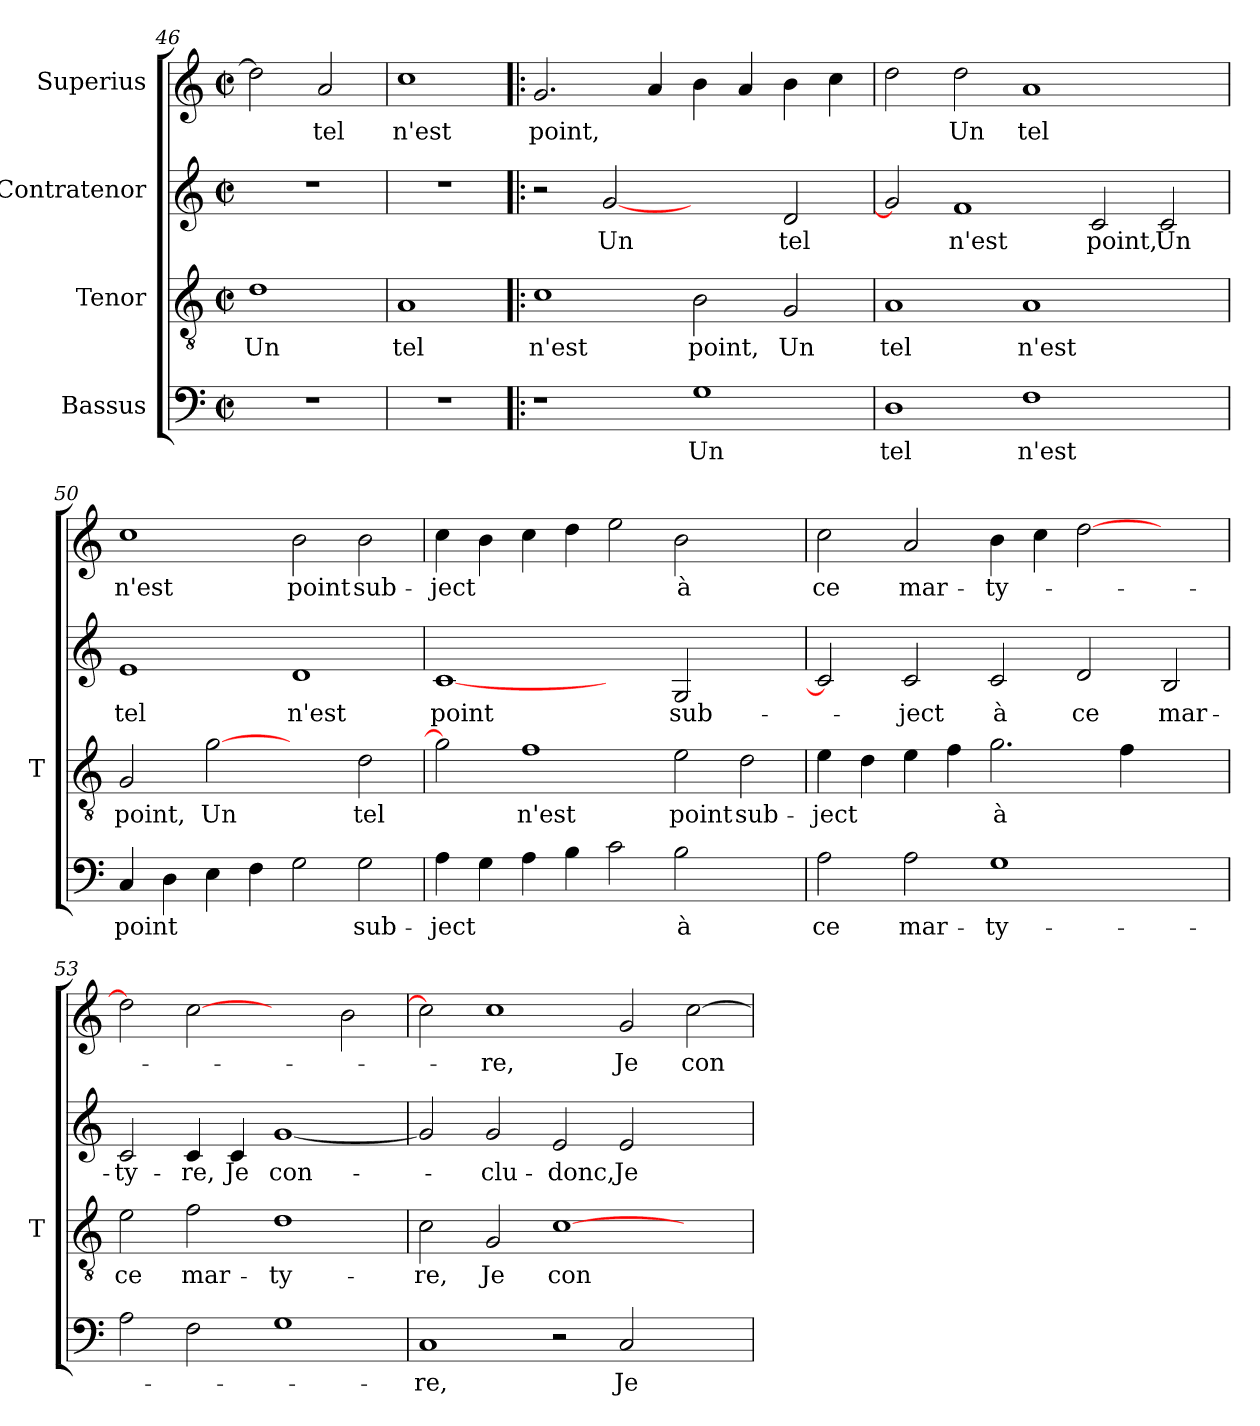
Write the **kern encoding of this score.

**kern	**text	**kern	**text	**kern	**text	**kern	**text
*part4	*part4	*part3	*part3	*part2	*part2	*part1	*part1
*staff4	*staff4	*staff3	*staff3	*staff2	*staff2	*staff1	*staff1
*I"Bassus	*	*I"Tenor	*	*I"Contratenor	*	*I"Superius	*
*	*	*I'T	*	*	*	*	*
!!LO:LB:g=z
*clefF4	*	*clefGv2	*	*clefG2	*	*clefG2	*
*k[]	*	*k[]	*	*k[]	*	*k[]	*
*C:	*	*C:	*	*C:	*	*C:	*
*M2/2	*	*M2/2	*	*M2/2	*	*M2/2	*
*met(c|)	*	*met(c|)	*	*met(c|)	*	*met(c|)	*
=46	=46	=46	=46	=46	=46	=46	=46
1r	.	1d	-Un	1r	.	2dd]	.
.	.	.	.	.	.	2a	-tel
=47	=47	=47	=47	=47	=47	=47	=47
1r	.	1A	-tel	1r	.	1cc	-n'est
=48!|:	=48!|:	=48!|:	=48!|:	=48!|:	=48!|:	=48!|:	=48!|:
1r	.	1c	-n'est	2r	.	2.g	-point,
.	.	.	.	[2g	-Un	.	.
.	.	.	.	.	.	4a	.
1G	-Un	2B	-point,	2ryy	.	4b	.
.	.	.	.	.	.	4a	.
.	.	2G	-Un	2d	-tel	4b	.
.	.	.	.	.	.	4cc	.
=49	=49	=49	=49	=49	=49	=49	=49
1D	-tel	1A	-tel	2g]	.	2dd	.
.	.	.	.	1f	-n'est	2dd	-Un
1F	-n'est	1A	-n'est	.	.	1a	-tel
.	.	.	.	2c	-point,	.	.
2ryy	.	2ryy	.	2c	-Un	2ryy	.
=50	=50	=50	=50	=50	=50	=50	=50
4C	-point	2G	-point,	1e	-tel	1cc	-n'est
4D	.	.	.	.	.	.	.
4E	.	[2g	-Un	.	.	.	.
4F	.	.	.	.	.	.	.
2G	.	2ryy	.	1d	-n'est	2b	-point
2G	sub-	2d	-tel	.	.	2b	sub-
!!LO:LB:g=z
=51	=51	=51	=51	=51	=51	=51	=51
4A	-ject	2g]	.	[1c	-point	4cc	-ject
4G	.	.	.	.	.	4b	.
4A	.	1f	-n'est	.	.	4cc	.
4B	.	.	.	.	.	4dd	.
2c	.	.	.	2ryy	.	2ee	.
2B	-à	2e	-point	2G	sub-	2b	-à
2ryy	.	2d	sub-	2ryy	.	2ryy	.
=52	=52	=52	=52	=52	=52	=52	=52
2A	-ce	4e	-ject	2c]	.	2cc	-ce
.	.	4d	.	.	.	.	.
2A	mar-	4e	.	2c	-ject	2a	mar-
.	.	4f	.	.	.	.	.
1G	ty-	2.g	-à	2c	-à	4b	ty-
.	.	.	.	.	.	4cc	.
.	.	.	.	2d	-ce	[2dd	.
.	.	4f	.	.	.	.	.
2ryy	.	2ryy	.	2B	mar-	2ryy	.
=53	=53	=53	=53	=53	=53	=53	=53
2A	.	2e	-ce	2c	ty-	2dd]	.
2F	.	2f	mar-	4c	-re,	[2cc	.
.	.	.	.	4c	-Je	.	.
1G	.	1d	ty-	[1g	con-	2ryy	.
.	.	.	.	.	.	2b	.
=54	=54	=54	=54	=54	=54	=54	=54
1C	-re,	2c	-re,	2g]	.	2cc]	.
.	.	2G	-Je	2g	clu-	1cc	-re,
2r	.	[1c	con-	2e	-donc,	.	.
2C	-Je	.	.	2e	-Je	2g	-Je
2ryy	.	2ryy	.	2ryy	.	[2cc	con-
=	=	=	=	=	=	=	=
*-	*-	*-	*-	*-	*-	*-	*-
